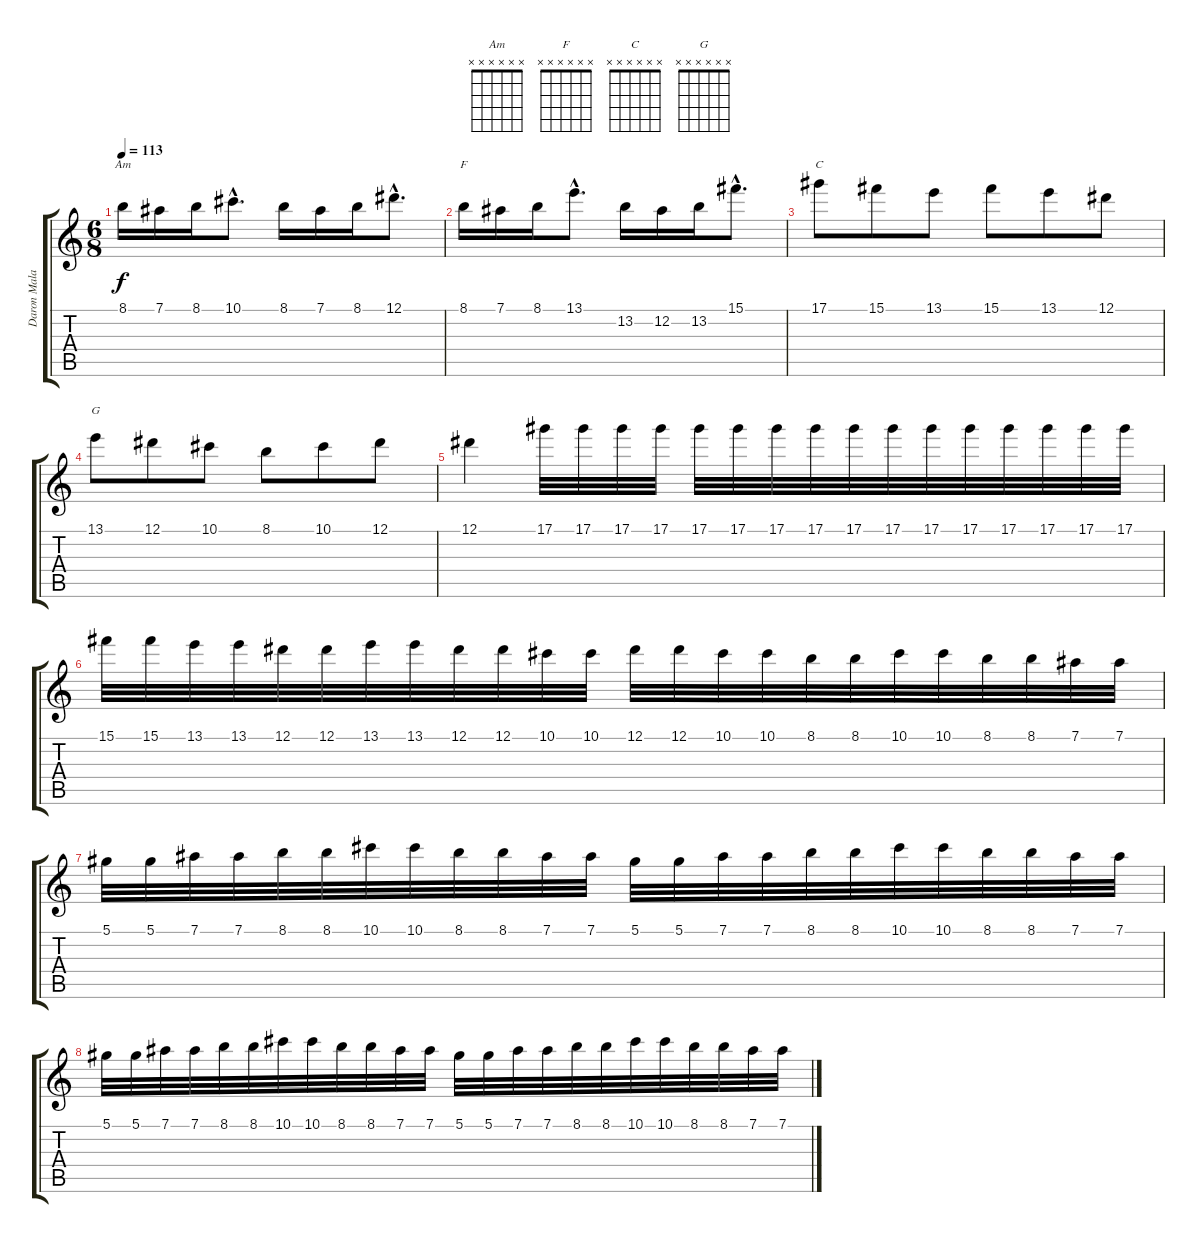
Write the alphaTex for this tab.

\track ("Daron Malakian" "Daron Mala") {instrument electricguitarjazz}
\staff {score tabs}
\tuning (Eb4 Bb3 Gb3 Db3 Ab2 Eb2) {hide}
\chord ("Am" x x x x x x) {firstfret 0}
\chord ("F" x x x x x x) {firstfret 0}
\chord ("C" x x x x x x) {firstfret 0}
\chord ("G" x x x x x x) {firstfret 0}
\ts (6 8)
\tempo 113
\clef g2
\ks c
8.1.16{ch "Am" dy f} 7.1.16 8.1.16 10.1{hac}.8{d} 8.1.16 7.1.16 8.1.16 12.1{hac}.8{d} |
8.1.16{ch "F"} 7.1.16 8.1.16 13.1{hac}.8{d} 13.2.16 12.2.16 13.2.16 15.1{hac}.8{d} |
17.1.8{ch "C"} 15.1.8 13.1.8 15.1.8 13.1.8 12.1.8 |
13.1.8{ch "G"} 12.1.8 10.1.8 8.1.8 10.1.8 12.1.8 |
12.1.4 17.1.32 17.1.32 17.1.32 17.1.32 17.1.32 17.1.32 17.1.32 17.1.32 17.1.32 17.1.32 17.1.32 17.1.32 17.1.32 17.1.32 17.1.32 17.1.32 |
15.1.32 15.1.32 13.1.32 13.1.32 12.1.32 12.1.32 13.1.32 13.1.32 12.1.32 12.1.32 10.1.32 10.1.32 12.1.32 12.1.32 10.1.32 10.1.32 8.1.32 8.1.32 10.1.32 10.1.32 8.1.32 8.1.32 7.1.32 7.1.32 |
5.1.32 5.1.32 7.1.32 7.1.32 8.1.32 8.1.32 10.1.32 10.1.32 8.1.32 8.1.32 7.1.32 7.1.32 5.1.32 5.1.32 7.1.32 7.1.32 8.1.32 8.1.32 10.1.32 10.1.32 8.1.32 8.1.32 7.1.32 7.1.32 |
5.1.32 5.1.32 7.1.32 7.1.32 8.1.32 8.1.32 10.1.32 10.1.32 8.1.32 8.1.32 7.1.32 7.1.32 5.1.32 5.1.32 7.1.32 7.1.32 8.1.32 8.1.32 10.1.32 10.1.32 8.1.32 8.1.32 7.1.32 7.1.32
